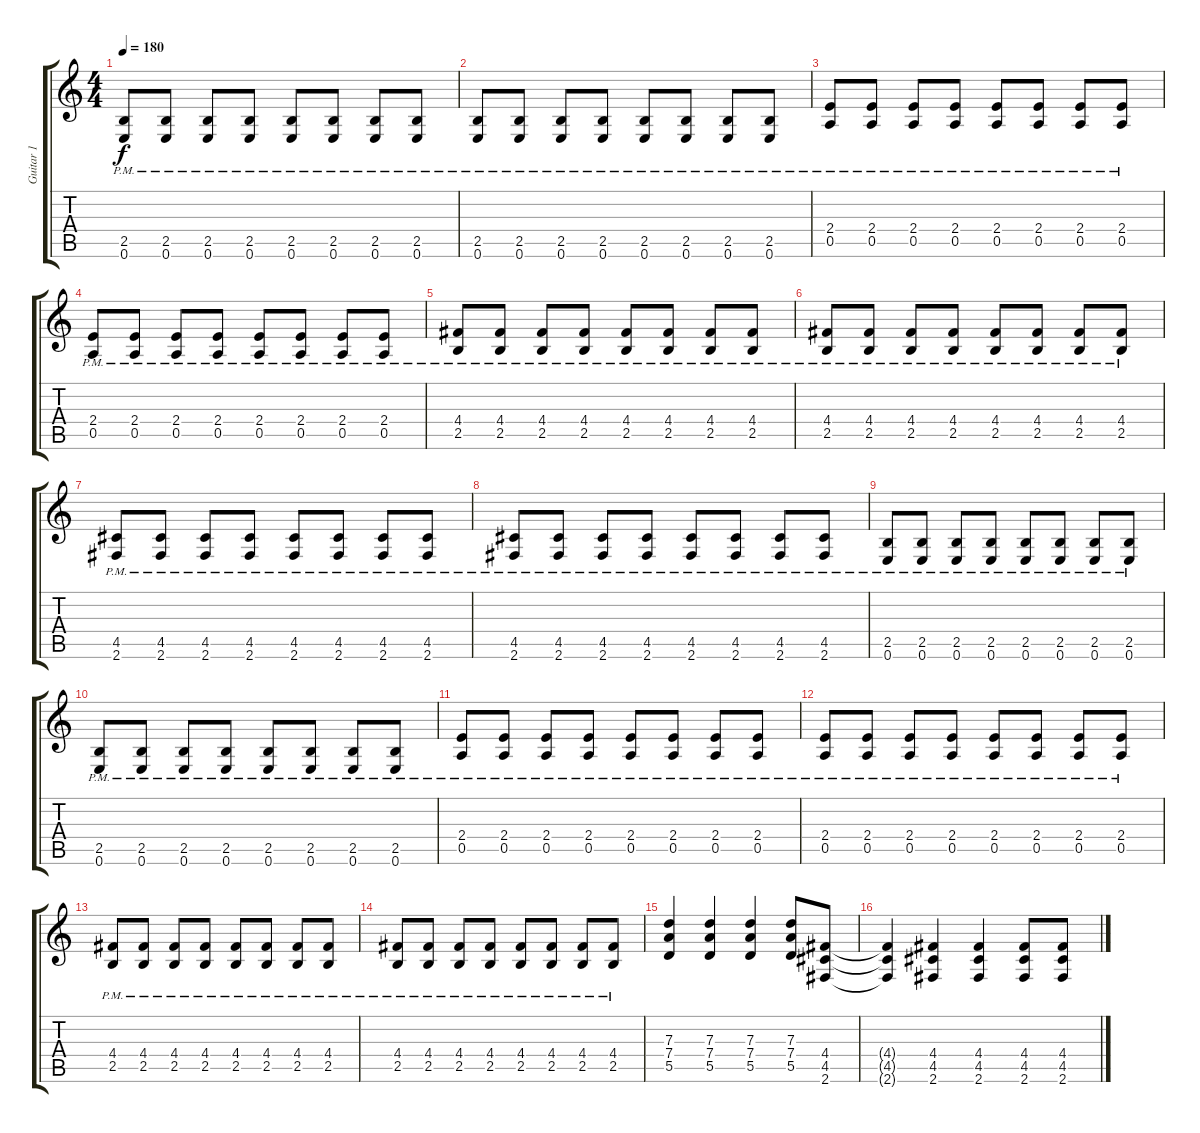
\track ("Guitar 1" "Guitar 1") {instrument overdrivenguitar}
\staff {score tabs}
\tuning (E4 B3 G3 D3 A2 E2) {hide}
\ts (4 4)
\tempo 180
\clef g2
\ks c
(2.5{pm} 0.6{pm}).8{dy f} (2.5{pm} 0.6{pm}).8 (2.5{pm} 0.6{pm}).8 (2.5{pm} 0.6{pm}).8 (2.5{pm} 0.6{pm}).8 (2.5{pm} 0.6{pm}).8 (2.5{pm} 0.6{pm}).8 (2.5{pm} 0.6{pm}).8 |
(2.5{pm} 0.6{pm}).8 (2.5{pm} 0.6{pm}).8 (2.5{pm} 0.6{pm}).8 (2.5{pm} 0.6{pm}).8 (2.5{pm} 0.6{pm}).8 (2.5{pm} 0.6{pm}).8 (2.5{pm} 0.6{pm}).8 (2.5{pm} 0.6{pm}).8 |
(2.4{pm} 0.5{pm}).8 (2.4{pm} 0.5{pm}).8 (2.4{pm} 0.5{pm}).8 (2.4{pm} 0.5{pm}).8 (2.4{pm} 0.5{pm}).8 (2.4{pm} 0.5{pm}).8 (2.4{pm} 0.5{pm}).8 (2.4{pm} 0.5{pm}).8 |
(2.4{pm} 0.5{pm}).8 (2.4{pm} 0.5{pm}).8 (2.4{pm} 0.5{pm}).8 (2.4{pm} 0.5{pm}).8 (2.4{pm} 0.5{pm}).8 (2.4{pm} 0.5{pm}).8 (2.4{pm} 0.5{pm}).8 (2.4{pm} 0.5{pm}).8 |
(4.4{pm} 2.5{pm}).8 (4.4{pm} 2.5{pm}).8 (4.4{pm} 2.5{pm}).8 (4.4{pm} 2.5{pm}).8 (4.4{pm} 2.5{pm}).8 (4.4{pm} 2.5{pm}).8 (4.4{pm} 2.5{pm}).8 (4.4{pm} 2.5{pm}).8 |
(4.4{pm} 2.5{pm}).8 (4.4{pm} 2.5{pm}).8 (4.4{pm} 2.5{pm}).8 (4.4{pm} 2.5{pm}).8 (4.4{pm} 2.5{pm}).8 (4.4{pm} 2.5{pm}).8 (4.4{pm} 2.5{pm}).8 (4.4{pm} 2.5{pm}).8 |
(4.5{pm} 2.6{pm}).8 (4.5{pm} 2.6{pm}).8 (4.5{pm} 2.6{pm}).8 (4.5{pm} 2.6{pm}).8 (4.5{pm} 2.6{pm}).8 (4.5{pm} 2.6{pm}).8 (4.5{pm} 2.6{pm}).8 (4.5{pm} 2.6{pm}).8 |
(4.5{pm} 2.6{pm}).8 (4.5{pm} 2.6{pm}).8 (4.5{pm} 2.6{pm}).8 (4.5{pm} 2.6{pm}).8 (4.5{pm} 2.6{pm}).8 (4.5{pm} 2.6{pm}).8 (4.5{pm} 2.6{pm}).8 (4.5{pm} 2.6{pm}).8 |
(2.5{pm} 0.6{pm}).8 (2.5{pm} 0.6{pm}).8 (2.5{pm} 0.6{pm}).8 (2.5{pm} 0.6{pm}).8 (2.5{pm} 0.6{pm}).8 (2.5{pm} 0.6{pm}).8 (2.5{pm} 0.6{pm}).8 (2.5{pm} 0.6{pm}).8 |
(2.5{pm} 0.6{pm}).8 (2.5{pm} 0.6{pm}).8 (2.5{pm} 0.6{pm}).8 (2.5{pm} 0.6{pm}).8 (2.5{pm} 0.6{pm}).8 (2.5{pm} 0.6{pm}).8 (2.5{pm} 0.6{pm}).8 (2.5{pm} 0.6{pm}).8 |
(2.4{pm} 0.5{pm}).8 (2.4{pm} 0.5{pm}).8 (2.4{pm} 0.5{pm}).8 (2.4{pm} 0.5{pm}).8 (2.4{pm} 0.5{pm}).8 (2.4{pm} 0.5{pm}).8 (2.4{pm} 0.5{pm}).8 (2.4{pm} 0.5{pm}).8 |
(2.4{pm} 0.5{pm}).8 (2.4{pm} 0.5{pm}).8 (2.4{pm} 0.5{pm}).8 (2.4{pm} 0.5{pm}).8 (2.4{pm} 0.5{pm}).8 (2.4{pm} 0.5{pm}).8 (2.4{pm} 0.5{pm}).8 (2.4{pm} 0.5{pm}).8 |
(4.4{pm} 2.5{pm}).8 (4.4{pm} 2.5{pm}).8 (4.4{pm} 2.5{pm}).8 (4.4{pm} 2.5{pm}).8 (4.4{pm} 2.5{pm}).8 (4.4{pm} 2.5{pm}).8 (4.4{pm} 2.5{pm}).8 (4.4{pm} 2.5{pm}).8 |
(4.4{pm} 2.5{pm}).8 (4.4{pm} 2.5{pm}).8 (4.4{pm} 2.5{pm}).8 (4.4{pm} 2.5{pm}).8 (4.4{pm} 2.5{pm}).8 (4.4{pm} 2.5{pm}).8 (4.4{pm} 2.5{pm}).8 (4.4{pm} 2.5{pm}).8 |
(7.3 7.4 5.5).4 (7.3 7.4 5.5).4 (7.3 7.4 5.5).4 (7.3 7.4 5.5).8 (4.4 4.5 2.6).8 |
(4.4{t} 4.5{t} 2.6{t}).4 (4.4 4.5 2.6).4 (4.4 4.5 2.6).4 (4.4 4.5 2.6).8 (4.4 4.5 2.6).8
